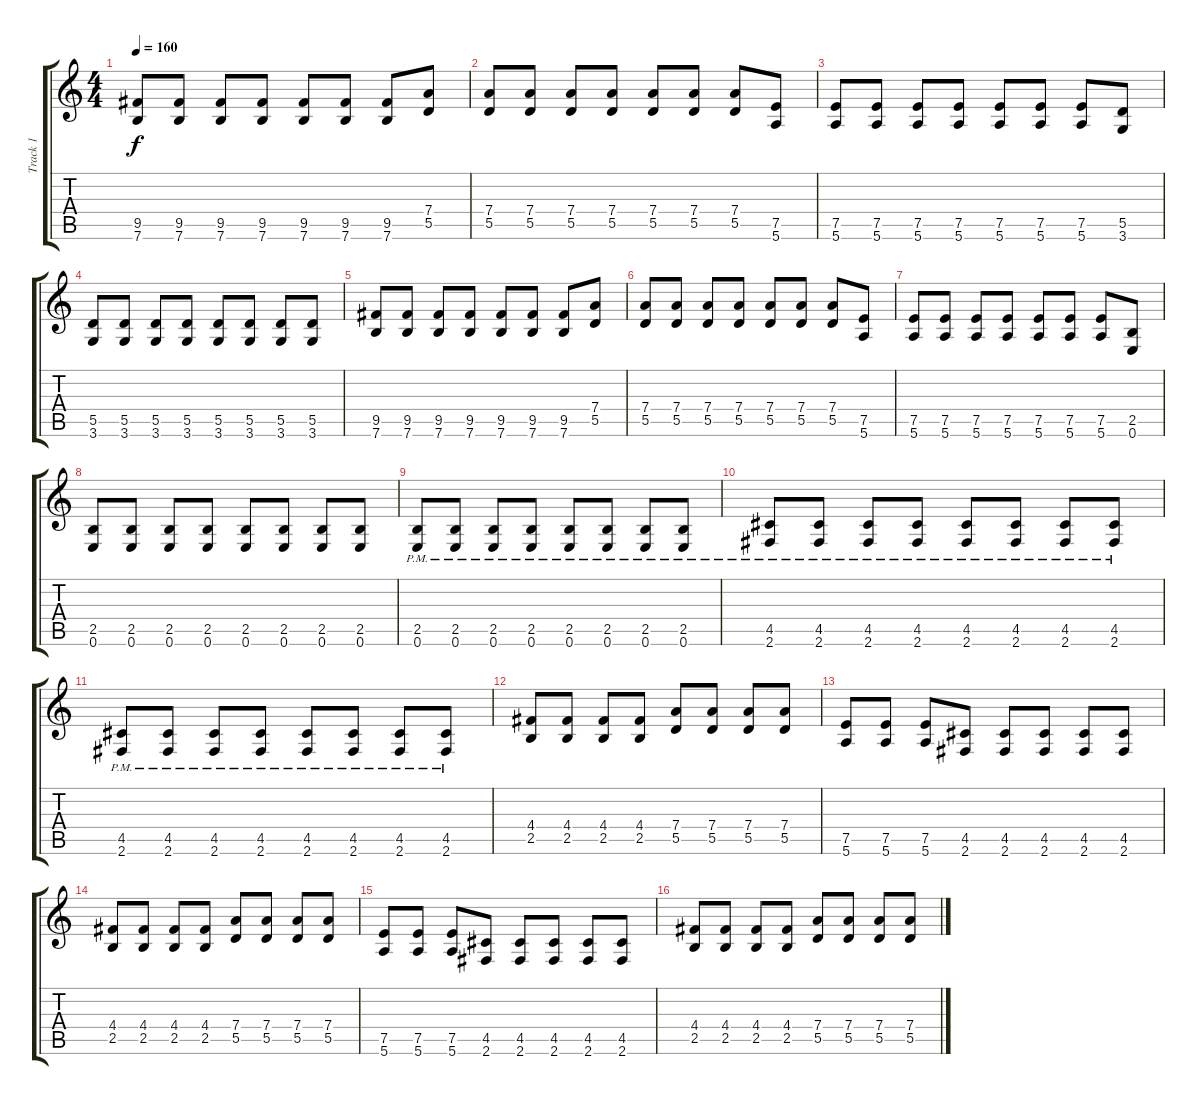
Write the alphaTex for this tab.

\track ("Track 1" "Track 1") {instrument overdrivenguitar}
\staff {score tabs}
\tuning (E4 B3 G3 D3 A2 E2) {hide}
\ts (4 4)
\tempo 160
\clef g2
\ks c
(9.5 7.6).8{dy f} (9.5 7.6).8 (9.5 7.6).8 (9.5 7.6).8 (9.5 7.6).8 (9.5 7.6).8 (9.5 7.6).8 (7.4 5.5).8 |
(7.4 5.5).8 (7.4 5.5).8 (7.4 5.5).8 (7.4 5.5).8 (7.4 5.5).8 (7.4 5.5).8 (7.4 5.5).8 (7.5 5.6).8 |
(7.5 5.6).8 (7.5 5.6).8 (7.5 5.6).8 (7.5 5.6).8 (7.5 5.6).8 (7.5 5.6).8 (7.5 5.6).8 (5.5 3.6).8 |
(5.5 3.6).8 (5.5 3.6).8 (5.5 3.6).8 (5.5 3.6).8 (5.5 3.6).8 (5.5 3.6).8 (5.5 3.6).8 (5.5 3.6).8 |
(9.5 7.6).8 (9.5 7.6).8 (9.5 7.6).8 (9.5 7.6).8 (9.5 7.6).8 (9.5 7.6).8 (9.5 7.6).8 (7.4 5.5).8 |
(7.4 5.5).8 (7.4 5.5).8 (7.4 5.5).8 (7.4 5.5).8 (7.4 5.5).8 (7.4 5.5).8 (7.4 5.5).8 (7.5 5.6).8 |
(7.5 5.6).8 (7.5 5.6).8 (7.5 5.6).8 (7.5 5.6).8 (7.5 5.6).8 (7.5 5.6).8 (7.5 5.6).8 (2.5 0.6).8 |
(2.5 0.6).8 (2.5 0.6).8 (2.5 0.6).8 (2.5 0.6).8 (2.5 0.6).8 (2.5 0.6).8 (2.5 0.6).8 (2.5 0.6).8 |
(2.5{pm} 0.6{pm}).8 (2.5{pm} 0.6{pm}).8 (2.5{pm} 0.6{pm}).8 (2.5{pm} 0.6{pm}).8 (2.5{pm} 0.6{pm}).8 (2.5{pm} 0.6{pm}).8 (2.5{pm} 0.6{pm}).8 (2.5{pm} 0.6{pm}).8 |
(4.5{pm} 2.6{pm}).8 (4.5{pm} 2.6{pm}).8 (4.5{pm} 2.6{pm}).8 (4.5{pm} 2.6{pm}).8 (4.5{pm} 2.6{pm}).8 (4.5{pm} 2.6{pm}).8 (4.5{pm} 2.6{pm}).8 (4.5{pm} 2.6{pm}).8 |
(4.5{pm} 2.6{pm}).8 (4.5{pm} 2.6{pm}).8 (4.5{pm} 2.6{pm}).8 (4.5{pm} 2.6{pm}).8 (4.5{pm} 2.6{pm}).8 (4.5{pm} 2.6{pm}).8 (4.5{pm} 2.6{pm}).8 (4.5{pm} 2.6{pm}).8 |
(4.4 2.5).8 (4.4 2.5).8 (4.4 2.5).8 (4.4 2.5).8 (7.4 5.5).8 (7.4 5.5).8 (7.4 5.5).8 (7.4 5.5).8 |
(7.5 5.6).8 (7.5 5.6).8 (7.5 5.6).8 (4.5 2.6).8 (4.5 2.6).8 (4.5 2.6).8 (4.5 2.6).8 (4.5 2.6).8 |
(4.4 2.5).8 (4.4 2.5).8 (4.4 2.5).8 (4.4 2.5).8 (7.4 5.5).8 (7.4 5.5).8 (7.4 5.5).8 (7.4 5.5).8 |
(7.5 5.6).8 (7.5 5.6).8 (7.5 5.6).8 (4.5 2.6).8 (4.5 2.6).8 (4.5 2.6).8 (4.5 2.6).8 (4.5 2.6).8 |
(4.4 2.5).8 (4.4 2.5).8 (4.4 2.5).8 (4.4 2.5).8 (7.4 5.5).8 (7.4 5.5).8 (7.4 5.5).8 (7.4 5.5).8
